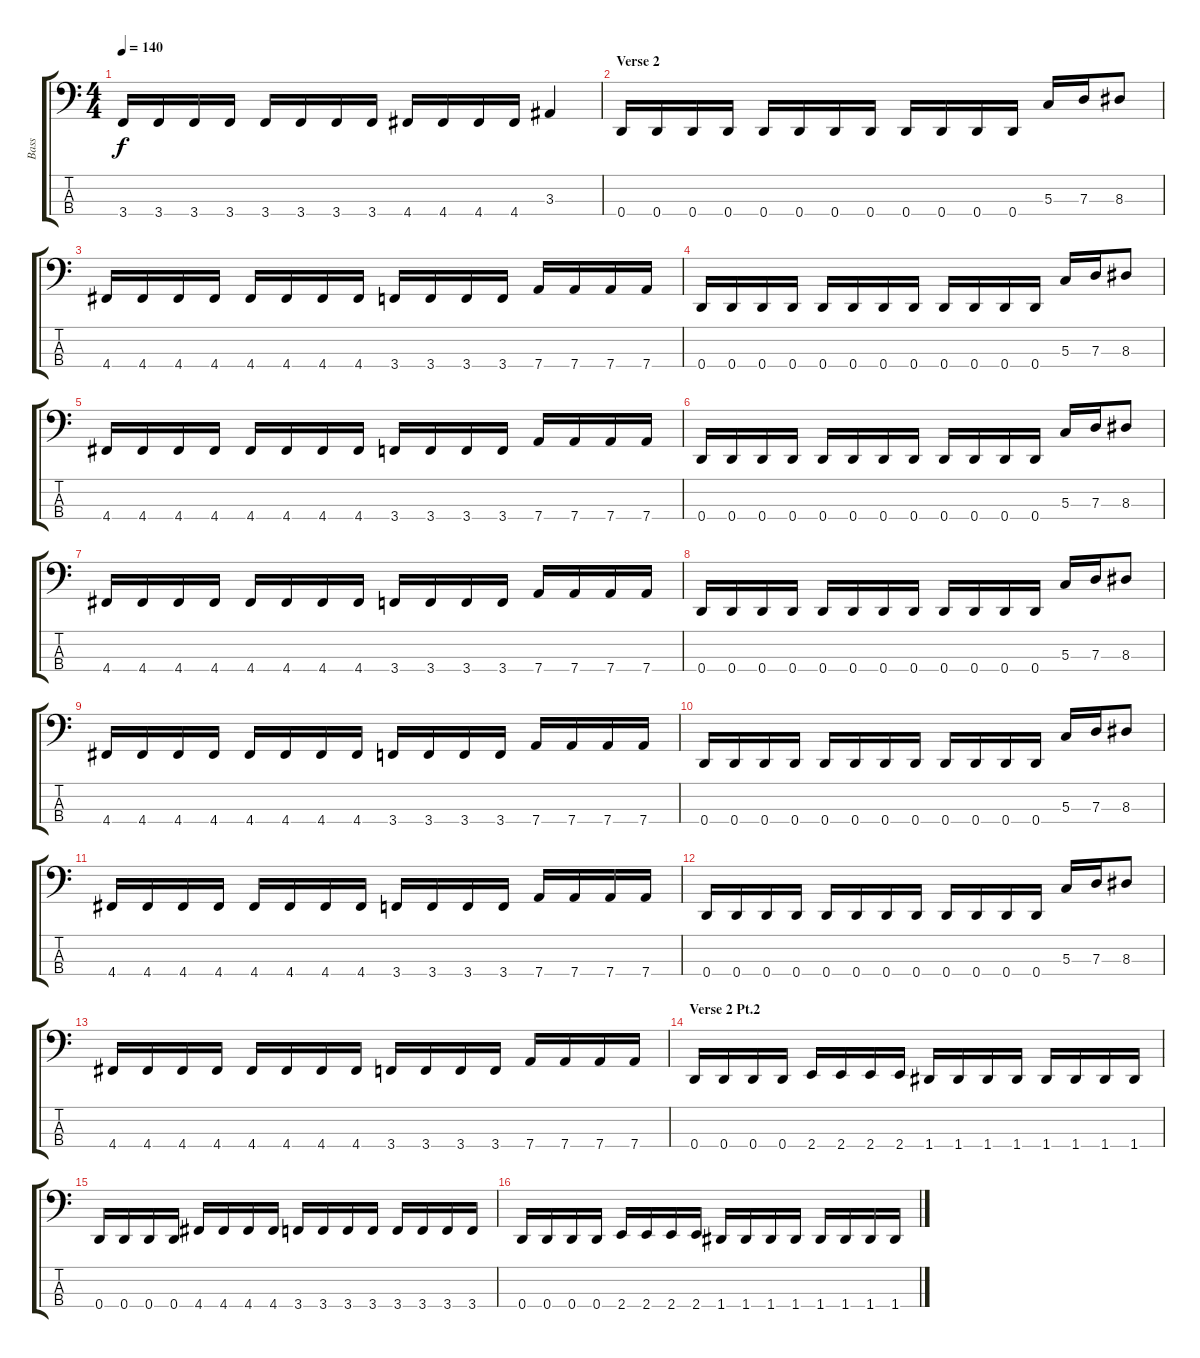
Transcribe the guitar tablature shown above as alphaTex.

\track ("Bass" "Bass") {instrument electricbasspick}
\staff {score tabs}
\tuning (F2 C2 G1 D1) {hide}
\ts (4 4)
\tempo 140
\clef f4
\ks c
3.4.16{dy f} 3.4.16 3.4.16 3.4.16 3.4.16 3.4.16 3.4.16 3.4.16 4.4.16 4.4.16 4.4.16 4.4.16 3.3.4 |
\section ("" "Verse 2")
0.4.16 0.4.16 0.4.16 0.4.16 0.4.16 0.4.16 0.4.16 0.4.16 0.4.16 0.4.16 0.4.16 0.4.16 5.3.16 7.3.16 8.3.8 |
4.4.16 4.4.16 4.4.16 4.4.16 4.4.16 4.4.16 4.4.16 4.4.16 3.4.16 3.4.16 3.4.16 3.4.16 7.4.16 7.4.16 7.4.16 7.4.16 |
0.4.16 0.4.16 0.4.16 0.4.16 0.4.16 0.4.16 0.4.16 0.4.16 0.4.16 0.4.16 0.4.16 0.4.16 5.3.16 7.3.16 8.3.8 |
4.4.16 4.4.16 4.4.16 4.4.16 4.4.16 4.4.16 4.4.16 4.4.16 3.4.16 3.4.16 3.4.16 3.4.16 7.4.16 7.4.16 7.4.16 7.4.16 |
0.4.16 0.4.16 0.4.16 0.4.16 0.4.16 0.4.16 0.4.16 0.4.16 0.4.16 0.4.16 0.4.16 0.4.16 5.3.16 7.3.16 8.3.8 |
4.4.16 4.4.16 4.4.16 4.4.16 4.4.16 4.4.16 4.4.16 4.4.16 3.4.16 3.4.16 3.4.16 3.4.16 7.4.16 7.4.16 7.4.16 7.4.16 |
0.4.16 0.4.16 0.4.16 0.4.16 0.4.16 0.4.16 0.4.16 0.4.16 0.4.16 0.4.16 0.4.16 0.4.16 5.3.16 7.3.16 8.3.8 |
4.4.16 4.4.16 4.4.16 4.4.16 4.4.16 4.4.16 4.4.16 4.4.16 3.4.16 3.4.16 3.4.16 3.4.16 7.4.16 7.4.16 7.4.16 7.4.16 |
0.4.16 0.4.16 0.4.16 0.4.16 0.4.16 0.4.16 0.4.16 0.4.16 0.4.16 0.4.16 0.4.16 0.4.16 5.3.16 7.3.16 8.3.8 |
4.4.16 4.4.16 4.4.16 4.4.16 4.4.16 4.4.16 4.4.16 4.4.16 3.4.16 3.4.16 3.4.16 3.4.16 7.4.16 7.4.16 7.4.16 7.4.16 |
0.4.16 0.4.16 0.4.16 0.4.16 0.4.16 0.4.16 0.4.16 0.4.16 0.4.16 0.4.16 0.4.16 0.4.16 5.3.16 7.3.16 8.3.8 |
4.4.16 4.4.16 4.4.16 4.4.16 4.4.16 4.4.16 4.4.16 4.4.16 3.4.16 3.4.16 3.4.16 3.4.16 7.4.16 7.4.16 7.4.16 7.4.16 |
\section ("" "Verse 2 Pt.2")
0.4.16 0.4.16 0.4.16 0.4.16 2.4.16 2.4.16 2.4.16 2.4.16 1.4.16 1.4.16 1.4.16 1.4.16 1.4.16 1.4.16 1.4.16 1.4.16 |
0.4.16 0.4.16 0.4.16 0.4.16 4.4.16 4.4.16 4.4.16 4.4.16 3.4.16 3.4.16 3.4.16 3.4.16 3.4.16 3.4.16 3.4.16 3.4.16 |
0.4.16 0.4.16 0.4.16 0.4.16 2.4.16 2.4.16 2.4.16 2.4.16 1.4.16 1.4.16 1.4.16 1.4.16 1.4.16 1.4.16 1.4.16 1.4.16
